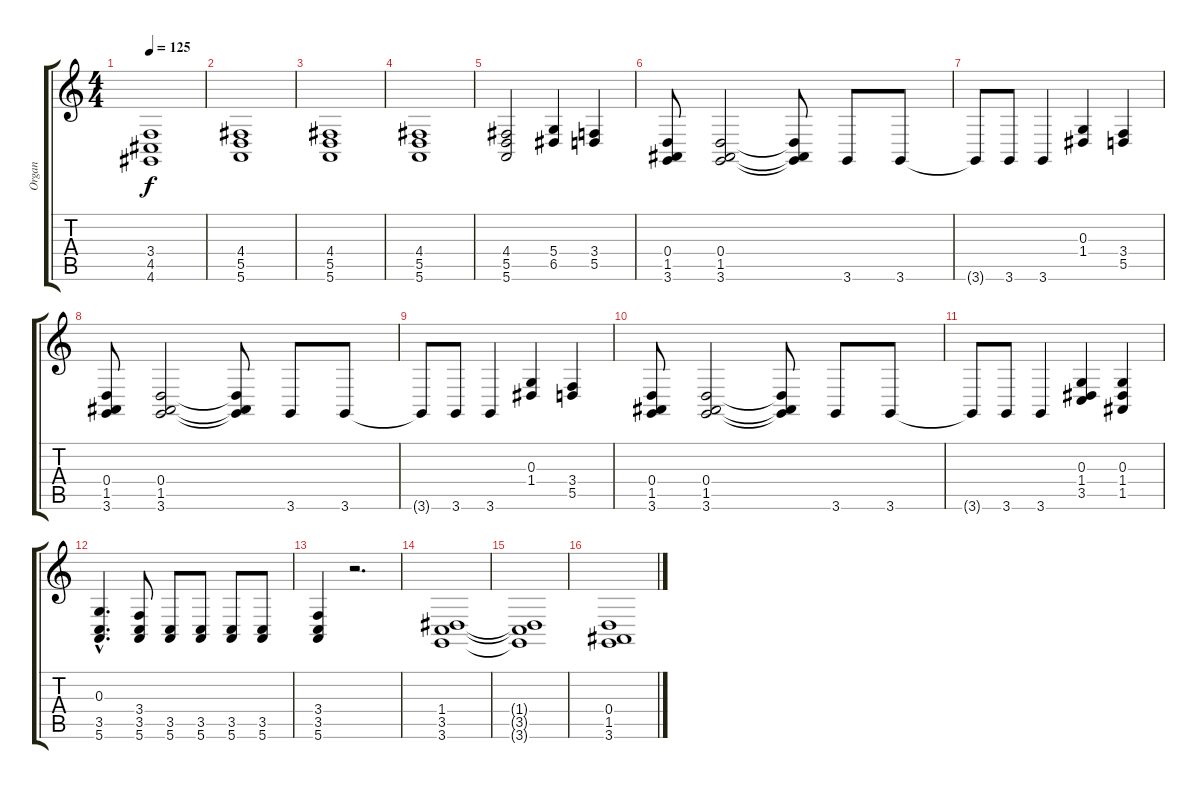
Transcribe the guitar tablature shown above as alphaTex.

\track ("Organ " "Organ ") {instrument churchorgan}
\staff {score tabs}
\tuning (E4 B3 G3 D3 A2 E2) {hide}
\ts (4 4)
\tempo 125
\clef g2
\ks c
(3.4 4.5 4.6).1{dy f} |
(4.4 5.5 5.6).1 |
(4.4 5.5 5.6).1 |
(4.4 5.5 5.6).1 |
(4.4 5.5 5.6).2 (5.4 6.5).4 (3.4 5.5).4 |
(0.4 1.5 3.6).8 (0.4 1.5 3.6).2 (0.4{t} 1.5{t} 3.6{t}).8 3.6.8 3.6.8 |
3.6{t}.8 3.6.8 3.6.4 (0.3 1.4).4 (3.4 5.5).4 |
(0.4 1.5 3.6).8 (0.4 1.5 3.6).2 (0.4{t} 1.5{t} 3.6{t}).8 3.6.8 3.6.8 |
3.6{t}.8 3.6.8 3.6.4 (0.3 1.4).4 (3.4 5.5).4 |
(0.4 1.5 3.6).8 (0.4 1.5 3.6).2 (0.4{t} 1.5{t} 3.6{t}).8 3.6.8 3.6.8 |
3.6{t}.8 3.6.8 3.6.4 (0.3 1.4 3.5).4 (0.3 1.4 1.5).4 |
(0.3{hac} 3.5{hac} 5.6{hac}).4{d} (3.4 3.5 5.6).8 (3.5 5.6).8 (3.5 5.6).8 (3.5 5.6).8 (3.5 5.6).8 |
(3.4 3.5 5.6).4 r.2{d} |
(1.4 3.5 3.6).1 |
(1.4{t} 3.5{t} 3.6{t}).1 |
(0.4 1.5 3.6).1
